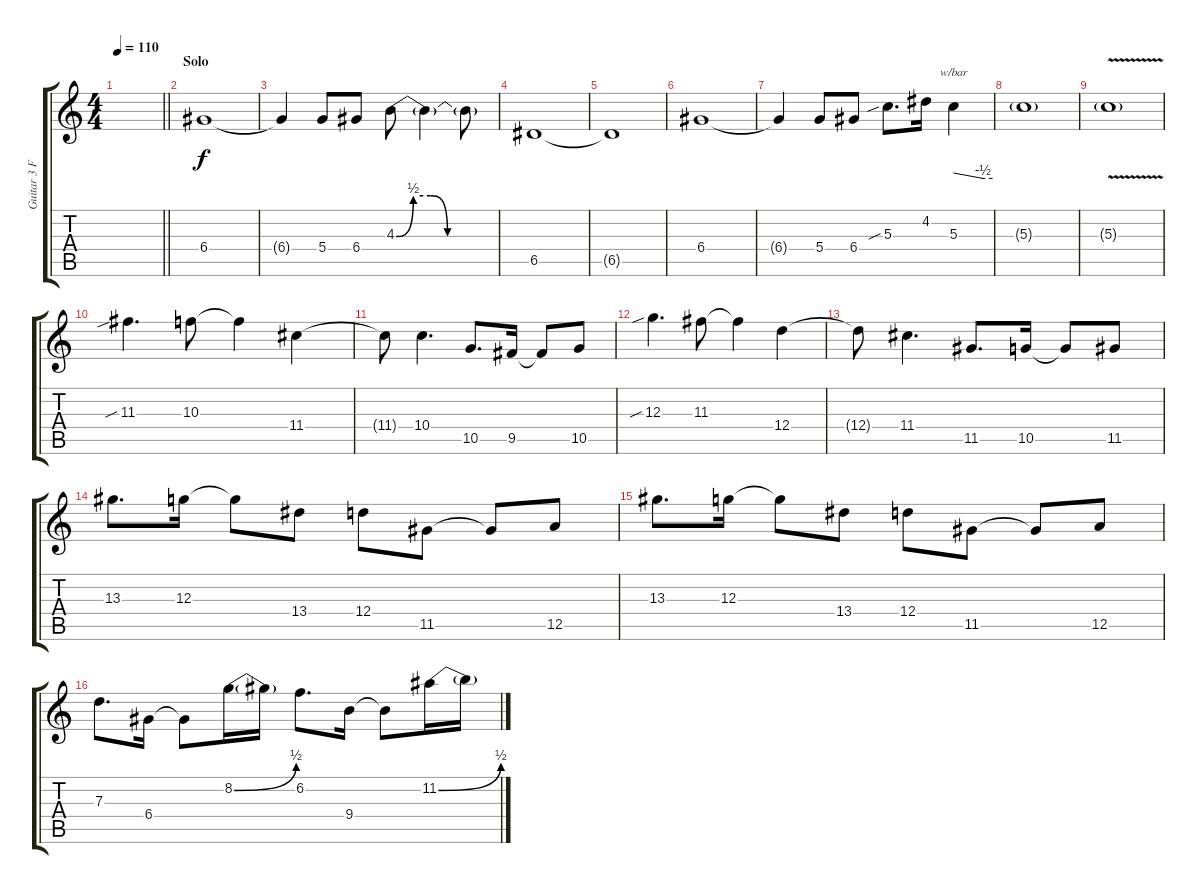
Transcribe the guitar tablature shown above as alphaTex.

\track ("Guitar 3 Fill" "Guitar 3 F") {instrument distortionguitar}
\staff {score tabs}
\tuning (E4 B3 G3 D3 A2 E2) {hide}
\ts (4 4)
\tempo 110
\clef g2
\barLineRight lightlight
\ks c
|
\section ("" "Solo")
6.4.1{volume 16 balance 8 instrument distortionguitar} |
6.4{t}.4 5.4.8 6.4.8 4.3{be (custom 0 0 10 2 20 2 30 0 60 0)}.8 4.3{t}.4 4.3{t}.8 |
6.5.1 |
6.5{t}.1 |
6.4.1 |
6.4{t}.4 5.4.8 6.4.8 5.3{sib}.8{d} 4.2.16 5.3.4{tbe (custom default 0 0 45 -2 60 -2)} |
5.3{g}.1 |
5.3{v g}.1 |
11.3{sib}.4{d} 10.3.8 10.3{t}.4 11.4.4 |
11.4{t}.8 10.4.4{d} 10.5.8{d} 9.5.16 9.5{t}.8 10.5.8 |
12.3{sib}.4{d} 11.3.8 11.3{t}.4 12.4.4 |
12.4{t}.8 11.4.4{d} 11.5.8{d} 10.5.16 10.5{t}.8 11.5.8 |
13.3.8{d} 12.3.16 12.3{t}.8 13.4.8 12.4.8 11.5.8 11.5{t}.8 12.5.8 |
13.3.8{d} 12.3.16 12.3{t}.8 13.4.8 12.4.8 11.5.8 11.5{t}.8 12.5.8 |
7.3.8{d} 6.4.16 6.4{t}.8 8.2{be (bend 0 0 60 2)}.16 8.2{t}.16 6.2.8{d} 9.4.16 9.4{t}.8 11.2{be (bend 0 0 60 2)}.16 11.2{t}.16
